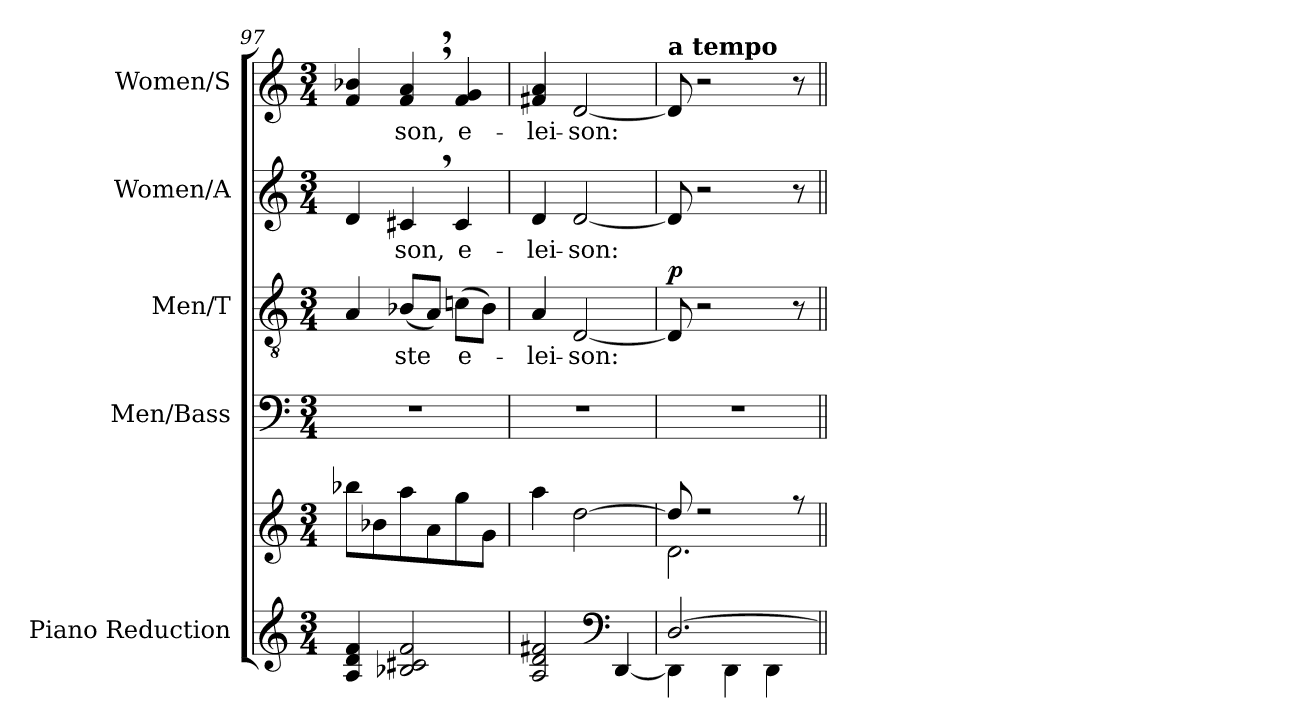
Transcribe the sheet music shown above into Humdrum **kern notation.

**kern	**kern	**kern	**kern	**text	**dynam	**kern	**text	**kern	**text
*part5	*part5	*part4	*part3	*part3	*part3	*part2	*part2	*part1	*part1
*staff6	*staff5	*staff4	*staff3	*staff3	*staff3	*staff2	*staff2	*staff1	*staff1
*I"Piano Reduction	*	*I"Men/Bass	*I"Men/T	*	*	*I"Women/A	*	*I"Women/S	*
*I'Pno	*	*	*	*	*	*	*	*	*
!!LO:PB:g=z
*clefG2	*clefG2	*clefF4	*clefGv2	*	*	*clefG2	*	*clefG2	*
*k[]	*k[]	*k[]	*k[]	*	*	*k[]	*	*k[]	*
*M3/4	*M3/4	*M3/4	*M3/4	*	*	*M3/4	*	*M3/4	*
=97	=97	=97	=97	=97	=97	=97	=97	=97	=97
4A/ 4d/ 4f/	8bb-X\L	2.r	4A/	.	.	4d/	.	4f/ 4b-X/	.
.	8b-X\	.	.	.	.	.	.	.	.
!	!	!	!	!LO:LY:b	!	!	!LO:LY:b	!	!LO:LY:b
2B-X/ 2c#X/ 2f/	8aa\	.	(<8B-X/L	-ste	.	4c#X,/	-son,	4f/, 4a/,	-son,
.	8a\	.	8A/J)	.	.	.	.	.	.
!	!	!	!	!LO:LY:b	!	!	!LO:LY:b	!	!LO:LY:b
.	8gg\	.	(>8cni\L	e-	.	4c#/	e-	4f/ 4g/	e-
.	8g\J	.	8B-\J)	.	.	.	.	.	.
=98	=98	=98	=98	=98	=98	=98	=98	=98	=98
!	!	!	!	!LO:LY:b	!	!	!LO:LY:b	!	!LO:LY:b
2A/ 2d/ 2f#X/	4aa\	2.r	4A/	-lei-	.	4d/	-lei-	4f#X/ 4a/	-lei-
!	!	!	!	!LO:LY:b	!	!	!LO:LY:b	!	!LO:LY:b
.	[2dd\	.	[2D/	-son:	.	[2d/	-son:	[2d/	-son:
*clefF4	*	*	*	*	*	*	*	*	*
[4DD/	.	.	.	.	.	.	.	.	.
=99	=99	=99	=99	=99	=99	=99	=99	=99	=99
*k[]	*k[]	*k[]	*k[]	*	*	*k[]	*	*k[]	*
*	*	*	*	*	*	*	*	*MM69	*
*^	*^	*	*	*	*	*	*	*	*
!	!	!	!	!	!	!	!	!	!	!LO:TX:a:B:t=a tempo	!
!	!	!	!	!	!	!	!LO:DY:a	!	!	!	!
[2.D/	4DD\]	8dd/]	2.d\	2.r	8D/]	.	p	8d/]	.	8d/]	.
.	.	2r	.	.	2r	.	.	2r	.	2r	.
.	4DD\	.	.	.	.	.	.	.	.	.	.
.	4DD\	.	.	.	.	.	.	.	.	.	.
.	.	8r	.	.	8r	.	.	8r	.	8r	.
*v	*v	*	*	*	*	*	*	*	*	*	*
*	*v	*v	*	*	*	*	*	*	*	*
=||	=||	=||	=||	=||	=||	=||	=||	=||	=||
*-	*-	*-	*-	*-	*-	*-	*-	*-	*-
